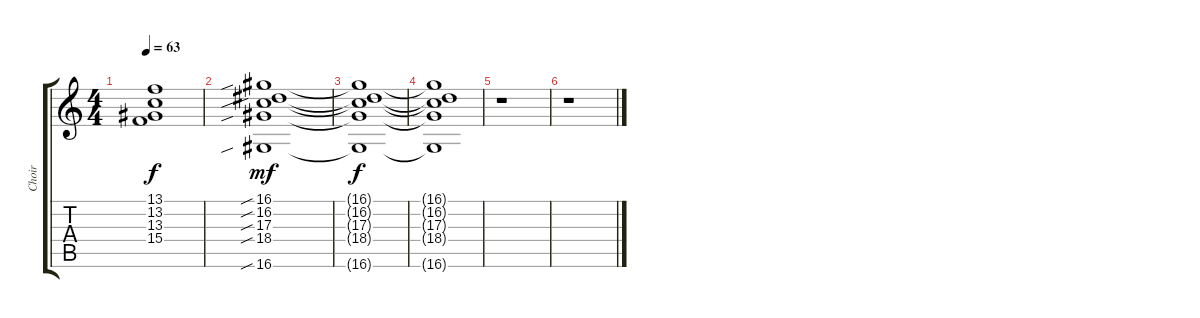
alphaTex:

\track ("Choir" "Choir") {instrument pad4choir}
\staff {score tabs}
\tuning (E4 B3 G3 D3 A2 E2) {hide}
\ts (4 4)
\tempo 63
\clef g2
\ks c
(13.1{t} 13.2{t} 13.3{t} 15.4{t}).1{dy f} |
(16.1{sib} 16.2{sib} 17.3{sib} 18.4{sib} 16.6{sib}).1{dy mf} |
(16.1{t} 16.2{t} 17.3{t} 18.4{t} 16.6{t}).1{dy f volume 0} |
(16.1{t} 16.2{t} 17.3{t} 18.4{t} 16.6{t}).1 |
r.1 |
r.1
